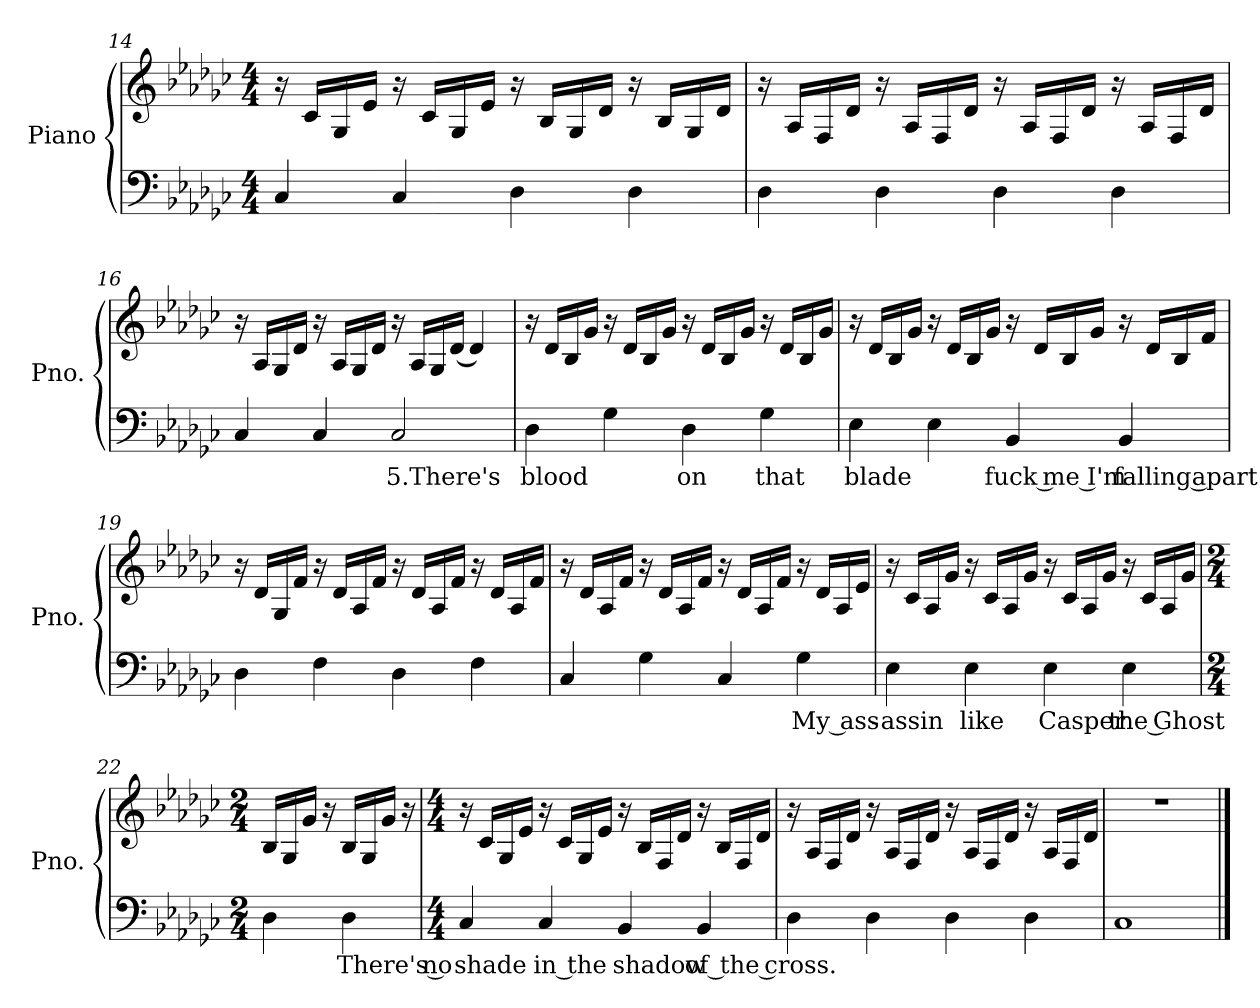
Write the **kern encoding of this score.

**kern	**text	**kern
*part1	*part1	*part1
*staff2	*staff2	*staff1
*I"Piano	*	*
*I'Pno.	*	*
*clefF4	*	*clefG2
*k[b-e-a-d-g-c-]	*	*k[b-e-a-d-g-c-]
*M4/4	*	*M4/4
=14	=14	=14
4C-/	.	16r
.	.	16c-/LL
.	.	16G-/
.	.	16e-/JJ
4C-/	.	16r
.	.	16c-/LL
.	.	16G-/
.	.	16e-/JJ
4D-\	.	16r
.	.	16B-/LL
.	.	16G-/
.	.	16d-/JJ
4D-\	.	16r
.	.	16B-/LL
.	.	16G-/
.	.	16d-/JJ
!!LO:LB:g=z
=15	=15	=15
4D-\	.	16r
.	.	16A-/LL
.	.	16F/
.	.	16d-/JJ
4D-\	.	16r
.	.	16A-/LL
.	.	16F/
.	.	16d-/JJ
4D-\	.	16r
.	.	16A-/LL
.	.	16F/
.	.	16d-/JJ
4D-\	.	16r
.	.	16A-/LL
.	.	16F/
.	.	16d-/JJ
=16	=16	=16
4C-/	.	16r
.	.	16A-/LL
.	.	16G-/
.	.	16d-/JJ
4C-/	.	16r
.	.	16A-/LL
.	.	16G-/
.	.	16d-/JJ
!	!LO:LY:b	!
2C-/	5.There's	16r
.	.	16A-/LL
.	.	16G-/
.	.	(16d-/JJ
.	.	4d-/)
!!LO:LB:g=z
=17	=17	=17
!	!LO:LY:b	!
4D-\	blood	16r
.	.	16d-/LL
.	.	16B-/
.	.	16g-/JJ
4G-\	.	16r
.	.	16d-/LL
.	.	16B-/
.	.	16g-/JJ
!	!LO:LY:b	!
4D-\	on	16r
.	.	16d-/LL
.	.	16B-/
.	.	16g-/JJ
!	!LO:LY:b	!
4G-\	that	16r
.	.	16d-/LL
.	.	16B-/
.	.	16g-/JJ
=18	=18	=18
!	!LO:LY:b	!
4E-\	blade	16r
.	.	16d-/LL
.	.	16B-/
.	.	16g-/JJ
4E-\	.	16r
.	.	16d-/LL
.	.	16B-/
.	.	16g-/JJ
!	!LO:LY:b	!
4BB-/	fuck me I'm	16r
.	.	16d-/LL
.	.	16B-/
.	.	16g-/JJ
!	!LO:LY:b	!
4BB-/	falling apart	16r
.	.	16d-/LL
.	.	16B-/
.	.	16f/JJ
!!LO:PB:g=z
=19	=19	=19
4D-\	.	16r
.	.	16d-/LL
.	.	16G-/
.	.	16f/JJ
4F\	.	16r
.	.	16d-/LL
.	.	16A-/
.	.	16f/JJ
4D-\	.	16r
.	.	16d-/LL
.	.	16A-/
.	.	16f/JJ
4F\	.	16r
.	.	16d-/LL
.	.	16A-/
.	.	16f/JJ
=20	=20	=20
4C-/	.	16r
.	.	16d-/LL
.	.	16A-/
.	.	16f/JJ
4G-\	.	16r
.	.	16d-/LL
.	.	16A-/
.	.	16f/JJ
4C-/	.	16r
.	.	16d-/LL
.	.	16A-/
.	.	16f/JJ
!	!LO:LY:b	!
4G-\	My ass-	16r
.	.	16d-/LL
.	.	16A-/
.	.	16e-/JJ
!!LO:LB:g=z
=21	=21	=21
!	!LO:LY:b	!
4E-\	-assin	16r
.	.	16c-/LL
.	.	16A-/
.	.	16g-/JJ
!	!LO:LY:b	!
4E-\	like	16r
.	.	16c-/LL
.	.	16A-/
.	.	16g-/JJ
!	!LO:LY:b	!
4E-\	Casper	16r
.	.	16c-/LL
.	.	16A-/
.	.	16g-/JJ
!	!LO:LY:b	!
4E-\	the Ghost	16r
.	.	16c-/LL
.	.	16A-/
.	.	16g-/JJ
=22	=22	=22
*M2/4	*	*M2/4
4D-\	.	16B-/LL
.	.	16G-/
.	.	16g-/JJ
.	.	16r
!	!LO:LY:b	!
4D-\	There's no	16B-/LL
.	.	16G-/
.	.	16g-/JJ
.	.	16r
!!LO:LB:g=z
=23	=23	=23
*M4/4	*	*M4/4
!	!LO:LY:b	!
4C-/	shade	16r
.	.	16c-/LL
.	.	16G-/
.	.	16e-/JJ
!	!LO:LY:b	!
4C-/	in the	16r
.	.	16c-/LL
.	.	16G-/
.	.	16e-/JJ
!	!LO:LY:b	!
4BB-/	shadow	16r
.	.	16B-/LL
.	.	16F/
.	.	16d-/JJ
!	!LO:LY:b	!
4BB-/	of the cross.	16r
.	.	16B-/LL
.	.	16F/
.	.	16d-/JJ
=24	=24	=24
4D-\	.	16r
.	.	16A-/LL
.	.	16F/
.	.	16d-/JJ
4D-\	.	16r
.	.	16A-/LL
.	.	16F/
.	.	16d-/JJ
4D-\	.	16r
.	.	16A-/LL
.	.	16F/
.	.	16d-/JJ
4D-\	.	16r
.	.	16A-/LL
.	.	16F/
.	.	16d-/JJ
=25	=25	=25
1C-	.	1r
==	==	==
*-	*-	*-
